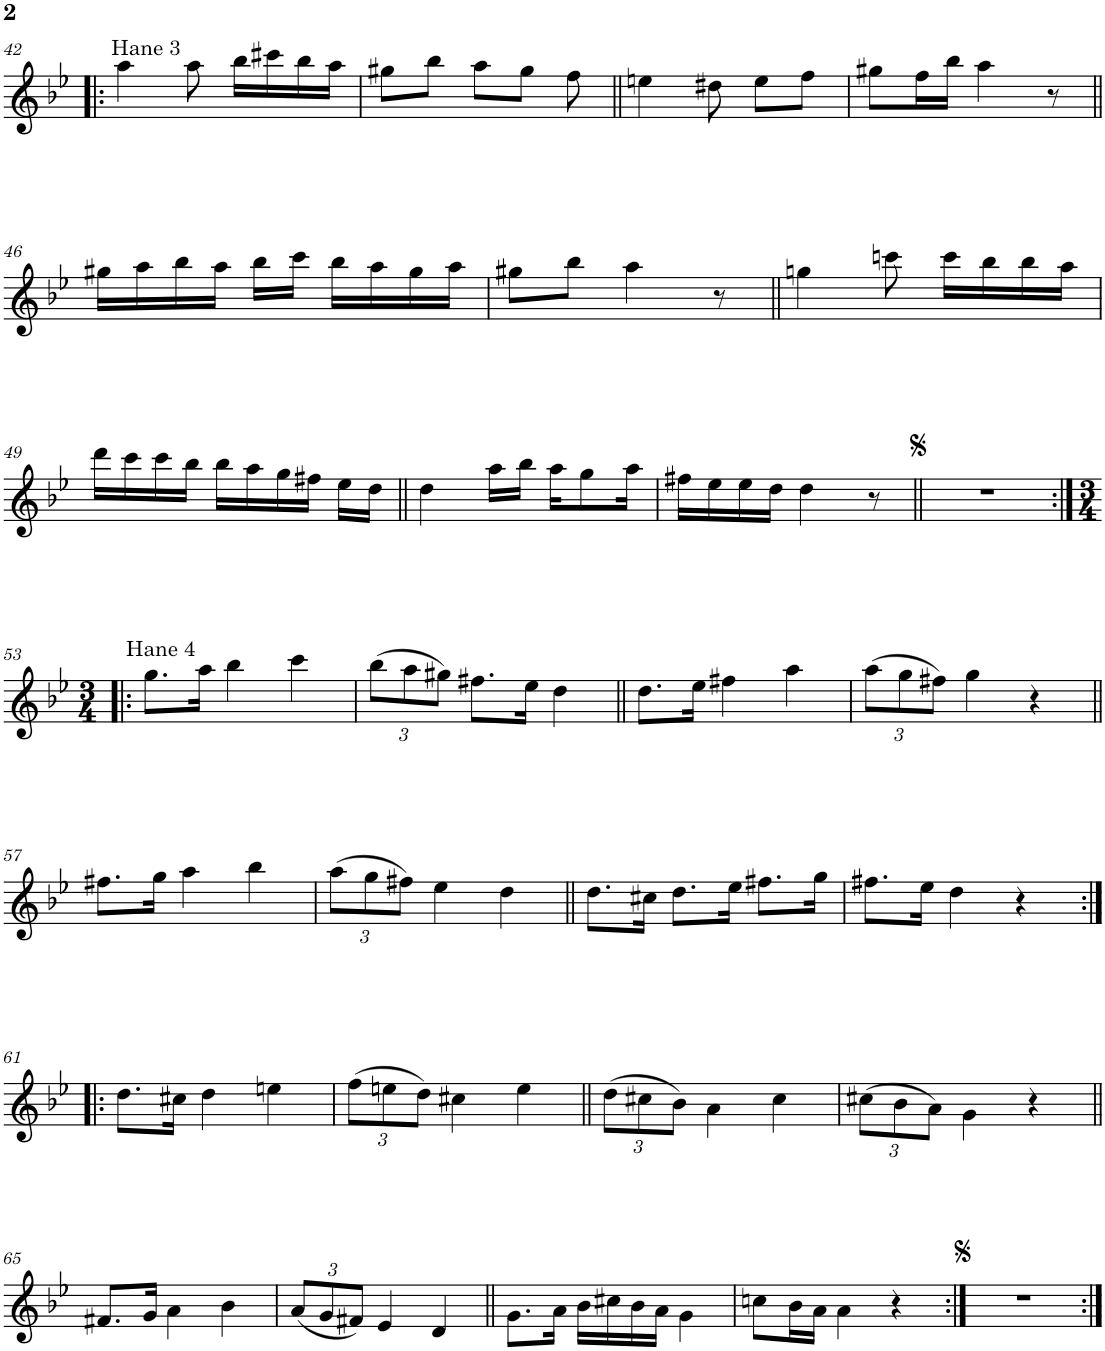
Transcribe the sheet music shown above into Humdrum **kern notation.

**kern
*part1
*staff1
*I"Voice
*I'Vo.
!!LO:PB:g=z
*clefG2
*k[b-e-]
*M5/8
=42!|:
!LO:TX:a:t=Hane 3
4aa\
8aa\
16bb-\LL
16ccc#X\
16bb-\
16aa\JJ
=43
8gg#X\L
8bb-\J
8aa\L
8gg#\J
8ff\
=44||
4een\
8dd#X\
8ee\L
8ff\J
=45
8gg#X\L
16ff\L
16bb-\JJ
4aa\
8r
!!LO:LB:g=z
=46||
16gg#X\LL
16aa\
16bb-\
16aa\JJ
16bb-\LL
16ccc\JJ
16bb-\LL
16aa\
16gg#\
16aa\JJ
=47
8gg#X\L
8bb-\J
4aa\
8r
=48||
4ggn\
8cccn\
16ccc\LL
16bb-\
16bb-\
16aa\JJ
!!LO:LB:g=z
=49
16ddd\LL
16ccc\
16ccc\
16bb-\JJ
16bb-\LL
16aa\
16gg\
16ff#X\JJ
16ee-\LL
16dd\JJ
=50||
4dd\
16aa\LL
16bb-\JJ
16aa\KL
8gg\
16aa\Jk
=51
16ff#X\LL
16ee-\
16ee-\
16dd\JJ
4dd\
8r
=52||
8%5r
!!LO:LB:g=z
=53:|!|:
*M3/4
!LO:TX:a:t=Hane 4
8.gg\L
16aa\Jk
4bb-\
4ccc\
=54
*Xbrackettup
(12bb-\L
12aa\
12gg#X\J)
8.ff#X\L
16ee-\Jk
4dd\
=55||
8.dd\L
16ee-\Jk
4ff#X\
4aa\
=56
(12aa\L
12gg\
12ff#X\J)
4gg\
4r
!!LO:LB:g=z
=57||
8.ff#X\L
16gg\Jk
4aa\
4bb-\
=58
(12aa\L
12gg\
12ff#X\J)
4ee-\
4dd\
=59||
8.dd\L
16cc#X\Jk
8.dd\L
16ee-\Jk
8.ff#X\L
16gg\Jk
=60
8.ff#X\L
16ee-\Jk
4dd\
4r
!!LO:LB:g=z
=61:|!|:
8.dd\L
16cc#X\Jk
4dd\
4een\
=62
(12ff\L
12een\
12dd\J)
4cc#X\
4ee\
=63||
(12dd\L
12cc#X\
12b-\J)
4a\
4cc#\
=64
(12cc#X\L
12b-\
12a\J)
4g\
4r
!!LO:LB:g=z
=65||
8.f#X/L
16g/Jk
4a\
4b-\
=66
(12a/L
12g/
12f#X/J)
4e-/
4d/
=67||
8.g\L
16a\Jk
16b-\LL
16cc#X\
16b-\
16a\JJ
4g\
=68
8ccn\L
16b-\L
16a\JJ
4a\
4r
=69:|!
2.r
=:|!
*-
